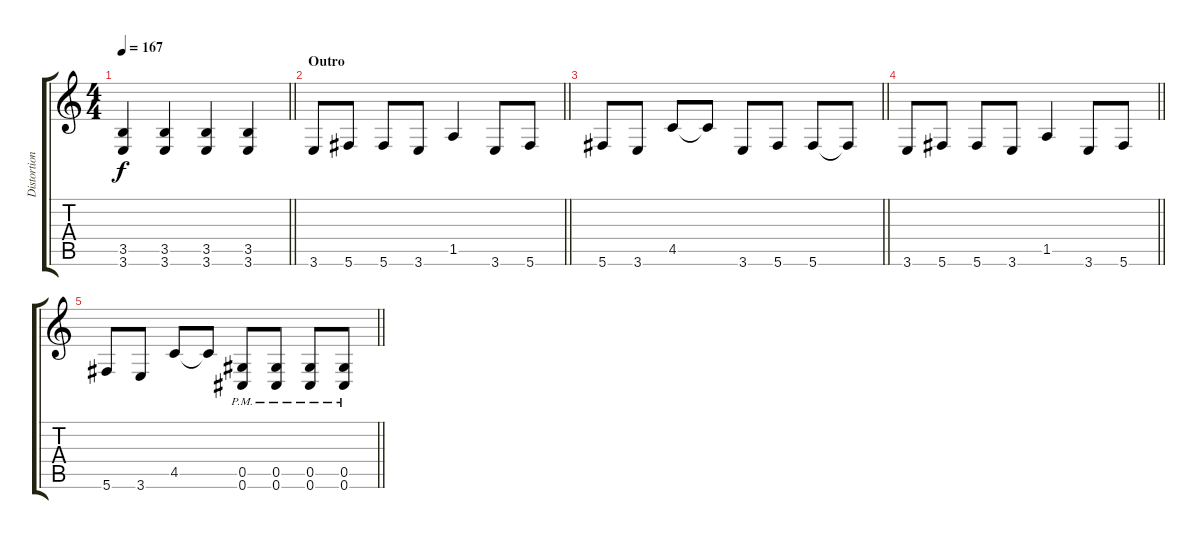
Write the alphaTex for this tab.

\track ("Distortion Guitar [L]" "Distortion") {instrument distortionguitar}
\staff {score tabs}
\tuning (Eb4 Bb3 Gb3 Db3 Ab2 Db2) {hide}
\ts (4 4)
\tempo 167
\clef g2
\barLineRight lightlight
\ks c
(3.5 3.6).4{dy f} (3.5 3.6).4 (3.5 3.6).4 (3.5 3.6).4 |
\section ("" "Outro")
\barLineRight lightlight
3.6.8 5.6.8 5.6.8 3.6.8 1.5.4 3.6.8 5.6.8 |
\barLineRight lightlight
5.6.8 3.6.8 4.5.8 4.5{t}.8 3.6.8 5.6.8 5.6.8 5.6{t}.8 |
\barLineRight lightlight
3.6.8 5.6.8 5.6.8 3.6.8 1.5.4 3.6.8 5.6.8 |
\barLineRight lightlight
5.6.8 3.6.8 4.5.8 4.5{t}.8 (0.5{pm} 0.6{pm}).8 (0.5{pm} 0.6{pm}).8 (0.5{pm} 0.6{pm}).8 (0.5{pm} 0.6{pm}).8
